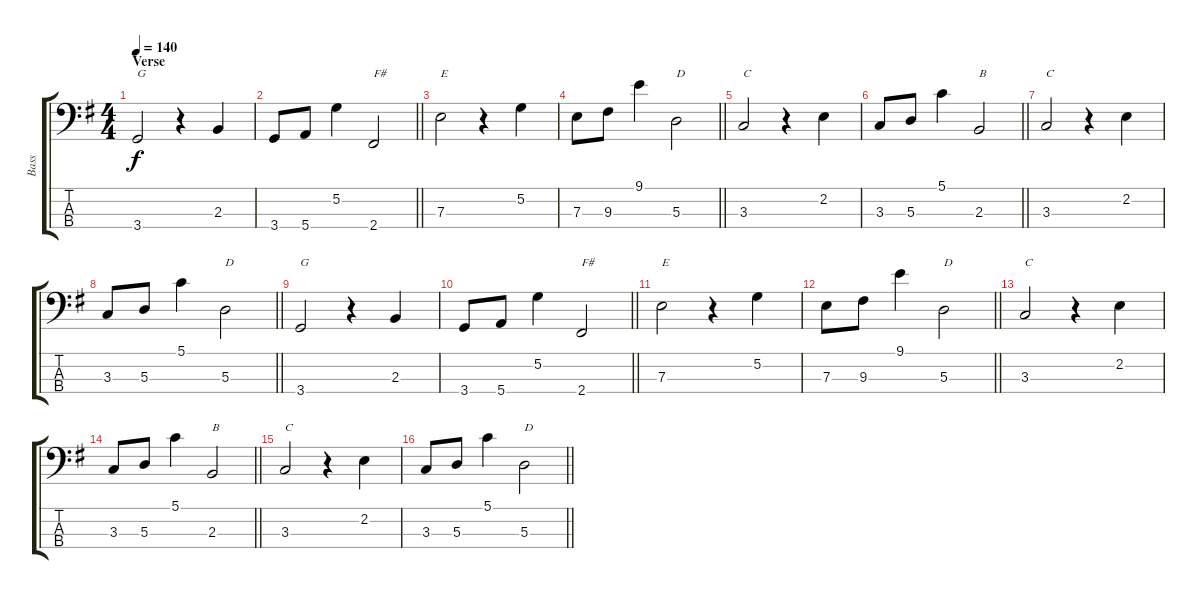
\track ("Bass" "Bass") {instrument electricbassfinger}
\staff {score tabs}
\tuning (G2 D2 A1 E1) {hide}
\ts (4 4)
\section ("" "Verse")
\tempo 140
\clef f4
\ks g
3.4.2{txt "G" dy f} r.4 2.3.4 |
\barLineRight lightlight
3.4.8 5.4.8 5.2.4 2.4.2{txt "F#"} |
7.3.2{txt "E"} r.4 5.2.4 |
\barLineRight lightlight
7.3.8 9.3.8 9.1.4 5.3.2{txt "D"} |
3.3.2{txt "C"} r.4 2.2.4 |
\barLineRight lightlight
3.3.8 5.3.8 5.1.4 2.3.2{txt "B"} |
3.3.2{txt "C"} r.4 2.2.4 |
\barLineRight lightlight
3.3.8 5.3.8 5.1.4 5.3.2{txt "D"} |
3.4.2{txt "G"} r.4 2.3.4 |
\barLineRight lightlight
3.4.8 5.4.8 5.2.4 2.4.2{txt "F#"} |
7.3.2{txt "E"} r.4 5.2.4 |
\barLineRight lightlight
7.3.8 9.3.8 9.1.4 5.3.2{txt "D"} |
3.3.2{txt "C"} r.4 2.2.4 |
\barLineRight lightlight
3.3.8 5.3.8 5.1.4 2.3.2{txt "B"} |
3.3.2{txt "C"} r.4 2.2.4 |
\barLineRight lightlight
3.3.8 5.3.8 5.1.4 5.3.2{txt "D"}
